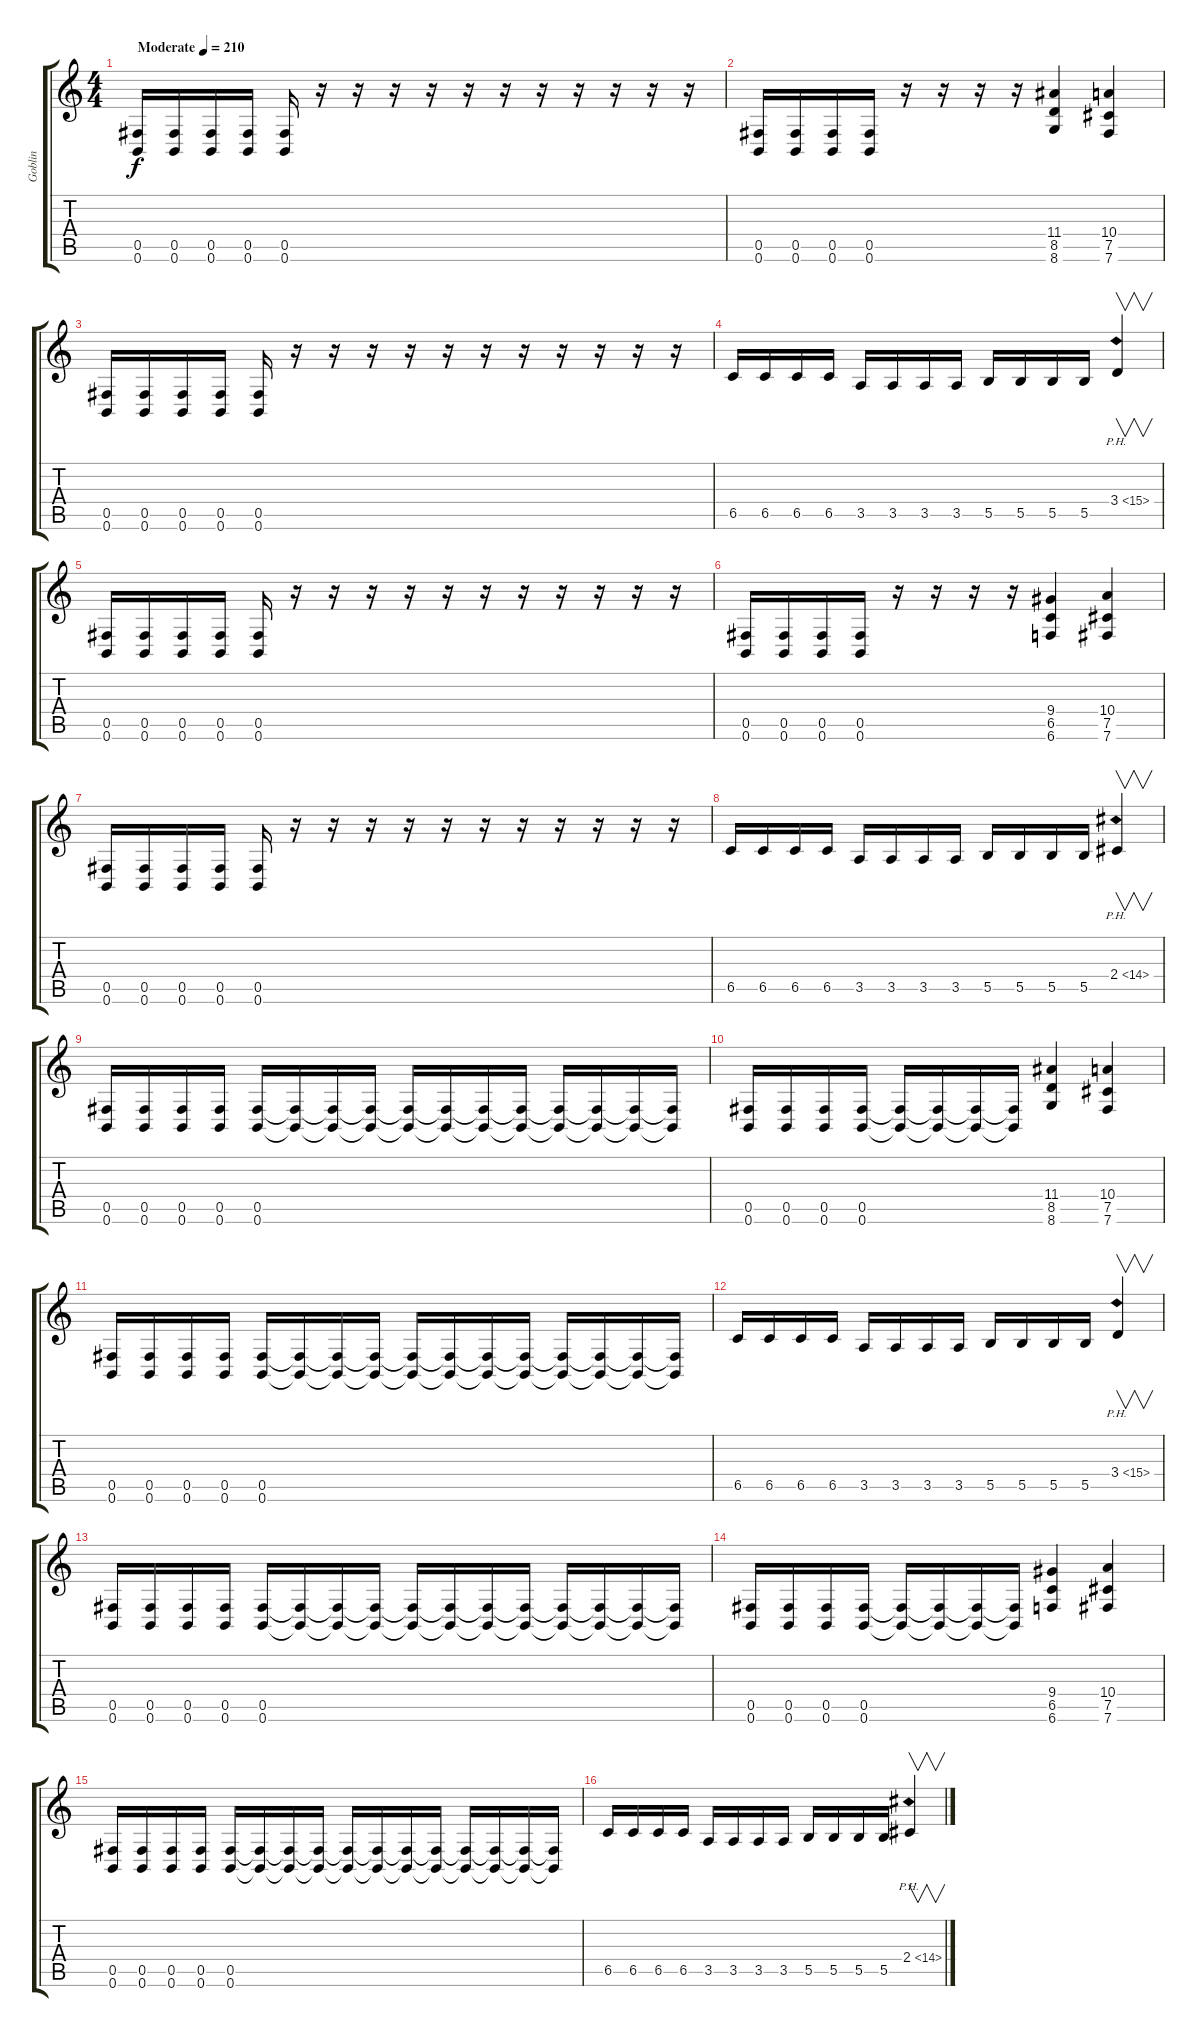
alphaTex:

\track ("Goblin" "Goblin") {instrument distortionguitar}
\staff {score tabs}
\tuning (Db4 Ab3 E3 B2 Gb2 B1) {hide}
\ts (4 4)
\tempo (210 "Moderate")
\clef g2
\ks c
(0.5 0.6).16{dy f instrument distortionguitar} (0.5 0.6).16 (0.5 0.6).16 (0.5 0.6).16 (0.5 0.6).16 r.16 r.16 r.16 r.16 r.16 r.16 r.16 r.16 r.16 r.16 r.16 |
(0.5 0.6).16 (0.5 0.6).16 (0.5 0.6).16 (0.5 0.6).16 r.16 r.16 r.16 r.16 (11.4 8.5 8.6).4 (10.4 7.5 7.6).4 |
(0.5 0.6).16 (0.5 0.6).16 (0.5 0.6).16 (0.5 0.6).16 (0.5 0.6).16 r.16 r.16 r.16 r.16 r.16 r.16 r.16 r.16 r.16 r.16 r.16 |
6.5.16 6.5.16 6.5.16 6.5.16 3.5.16 3.5.16 3.5.16 3.5.16 5.5.16 5.5.16 5.5.16 5.5.16 3.4{ph 12}.4{v} |
(0.5 0.6).16 (0.5 0.6).16 (0.5 0.6).16 (0.5 0.6).16 (0.5 0.6).16 r.16 r.16 r.16 r.16 r.16 r.16 r.16 r.16 r.16 r.16 r.16 |
(0.5 0.6).16 (0.5 0.6).16 (0.5 0.6).16 (0.5 0.6).16 r.16 r.16 r.16 r.16 (9.4 6.5 6.6).4 (10.4 7.5 7.6).4 |
(0.5 0.6).16 (0.5 0.6).16 (0.5 0.6).16 (0.5 0.6).16 (0.5 0.6).16 r.16 r.16 r.16 r.16 r.16 r.16 r.16 r.16 r.16 r.16 r.16 |
6.5.16 6.5.16 6.5.16 6.5.16 3.5.16 3.5.16 3.5.16 3.5.16 5.5.16 5.5.16 5.5.16 5.5.16 2.4{ph 12}.4{v} |
(0.5 0.6).16 (0.5 0.6).16 (0.5 0.6).16 (0.5 0.6).16 (0.5 0.6).16 (0.5{t} 0.6{t}).16 (0.5{t} 0.6{t}).16 (0.5{t} 0.6{t}).16 (0.5{t} 0.6{t}).16 (0.5{t} 0.6{t}).16 (0.5{t} 0.6{t}).16 (0.5{t} 0.6{t}).16 (0.5{t} 0.6{t}).16 (0.5{t} 0.6{t}).16 (0.5{t} 0.6{t}).16 (0.5{t} 0.6{t}).16 |
(0.5 0.6).16 (0.5 0.6).16 (0.5 0.6).16 (0.5 0.6).16 (0.5{t} 0.6{t}).16 (0.5{t} 0.6{t}).16 (0.5{t} 0.6{t}).16 (0.5{t} 0.6{t}).16 (11.4 8.5 8.6).4 (10.4 7.5 7.6).4 |
(0.5 0.6).16 (0.5 0.6).16 (0.5 0.6).16 (0.5 0.6).16 (0.5 0.6).16 (0.5{t} 0.6{t}).16 (0.5{t} 0.6{t}).16 (0.5{t} 0.6{t}).16 (0.5{t} 0.6{t}).16 (0.5{t} 0.6{t}).16 (0.5{t} 0.6{t}).16 (0.5{t} 0.6{t}).16 (0.5{t} 0.6{t}).16 (0.5{t} 0.6{t}).16 (0.5{t} 0.6{t}).16 (0.5{t} 0.6{t}).16 |
6.5.16 6.5.16 6.5.16 6.5.16 3.5.16 3.5.16 3.5.16 3.5.16 5.5.16 5.5.16 5.5.16 5.5.16 3.4{ph 12}.4{v} |
(0.5 0.6).16 (0.5 0.6).16 (0.5 0.6).16 (0.5 0.6).16 (0.5 0.6).16 (0.5{t} 0.6{t}).16 (0.5{t} 0.6{t}).16 (0.5{t} 0.6{t}).16 (0.5{t} 0.6{t}).16 (0.5{t} 0.6{t}).16 (0.5{t} 0.6{t}).16 (0.5{t} 0.6{t}).16 (0.5{t} 0.6{t}).16 (0.5{t} 0.6{t}).16 (0.5{t} 0.6{t}).16 (0.5{t} 0.6{t}).16 |
(0.5 0.6).16 (0.5 0.6).16 (0.5 0.6).16 (0.5 0.6).16 (0.5{t} 0.6{t}).16 (0.5{t} 0.6{t}).16 (0.5{t} 0.6{t}).16 (0.5{t} 0.6{t}).16 (9.4 6.5 6.6).4 (10.4 7.5 7.6).4 |
(0.5 0.6).16 (0.5 0.6).16 (0.5 0.6).16 (0.5 0.6).16 (0.5 0.6).16 (0.5{t} 0.6{t}).16 (0.5{t} 0.6{t}).16 (0.5{t} 0.6{t}).16 (0.5{t} 0.6{t}).16 (0.5{t} 0.6{t}).16 (0.5{t} 0.6{t}).16 (0.5{t} 0.6{t}).16 (0.5{t} 0.6{t}).16 (0.5{t} 0.6{t}).16 (0.5{t} 0.6{t}).16 (0.5{t} 0.6{t}).16 |
6.5.16 6.5.16 6.5.16 6.5.16 3.5.16 3.5.16 3.5.16 3.5.16 5.5.16 5.5.16 5.5.16 5.5.16 2.4{ph 12}.4{v}
